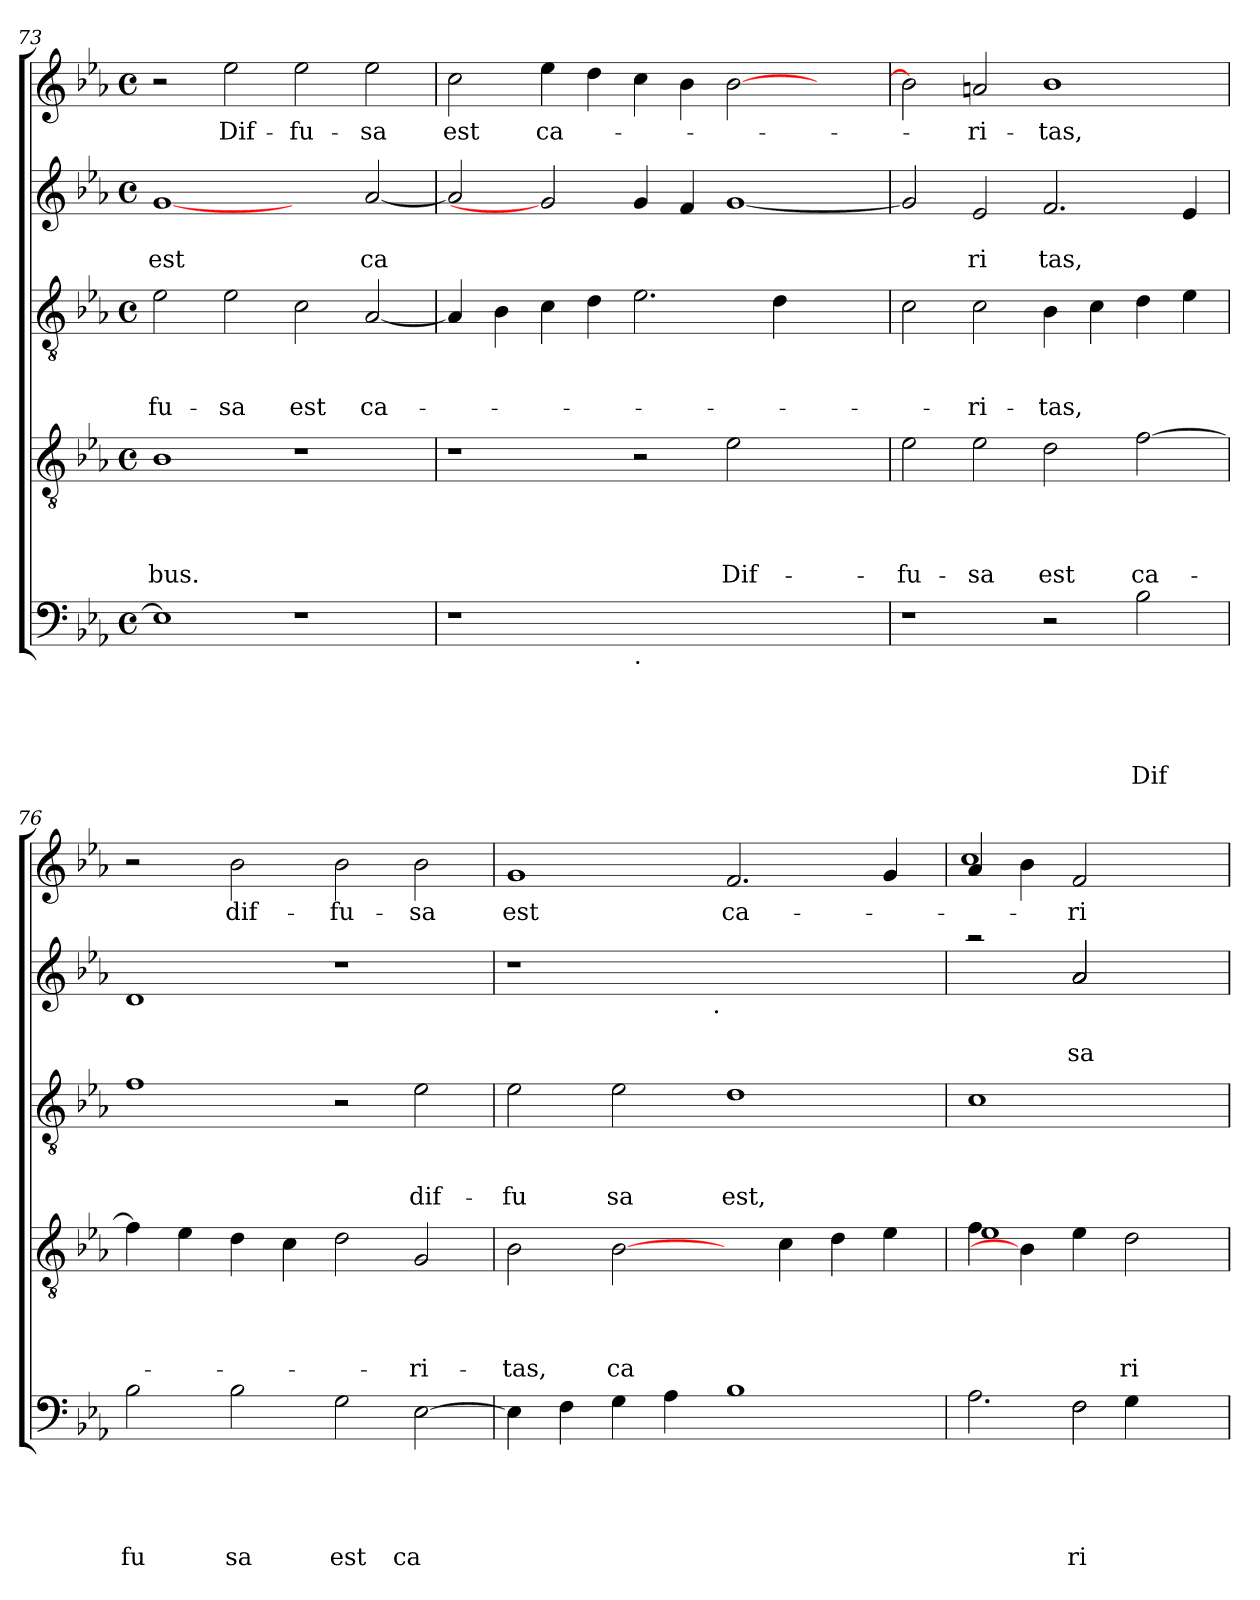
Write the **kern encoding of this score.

**kern	**text	**text	**text	**text	**text	**kern	**text	**text	**text	**text	**kern	**text	**text	**text	**kern	**text	**text	**kern	**text
*part5	*part5	*part5	*part5	*part5	*part5	*part4	*part4	*part4	*part4	*part4	*part3	*part3	*part3	*part3	*part2	*part2	*part2	*part1	*part1
*staff5	*staff5	*staff5	*staff5	*staff5	*staff5	*staff4	*staff4	*staff4	*staff4	*staff4	*staff3	*staff3	*staff3	*staff3	*staff2	*staff2	*staff2	*staff1	*staff1
*clefF4	*	*	*	*	*	*clefGv2	*	*	*	*	*clefGv2	*	*	*	*clefG2	*	*	*clefG2	*
*k[b-e-a-]	*	*	*	*	*	*k[b-e-a-]	*	*	*	*	*k[b-e-a-]	*	*	*	*k[b-e-a-]	*	*	*k[b-e-a-]	*
*E-:	*	*	*	*	*	*E-:	*	*	*	*	*E-:	*	*	*	*E-:	*	*	*E-:	*
*M4/4	*	*	*	*	*	*M4/4	*	*	*	*	*M4/4	*	*	*	*M4/4	*	*	*M4/4	*
*met(c)	*	*	*	*	*	*met(c)	*	*	*	*	*met(c)	*	*	*	*met(c)	*	*	*met(c)	*
=73	=73	=73	=73	=73	=73	=73	=73	=73	=73	=73	=73	=73	=73	=73	=73	=73	=73	=73	=73
!	!	!	!	!	!	!	!	!	!	!LO:LY:b	!	!	!	!LO:LY:b	!	!	!LO:LY:b	!	!
1E-]	.	.	.	.	.	1B-	.	.	.	-bus.	2e-\	.	.	-fu-	[1g	.	est	2r	.
!	!	!	!	!	!	!	!	!	!	!	!	!	!	!LO:LY:b	!	!	!	!	!LO:LY:b
.	.	.	.	.	.	.	.	.	.	.	2e-\	.	.	-sa	.	.	.	2ee-\	Dif-
!	!	!	!	!	!	!	!	!	!	!	!	!	!	!LO:LY:b	!	!	!	!	!LO:LY:b
1r	.	.	.	.	.	1r	.	.	.	.	2c\	.	.	est	2ryy	.	.	2ee-\	-fu-
!	!	!	!	!	!	!	!	!	!	!	!	!	!	!LO:LY:b	!	!	!LO:LY:b	!	!LO:LY:b
.	.	.	.	.	.	.	.	.	.	.	[<2A-/	.	.	ca-	[<2a-/	.	ca	2ee-\	-sa
=74	=74	=74	=74	=74	=74	=74	=74	=74	=74	=74	=74	=74	=74	=74	=74	=74	=74	=74	=74
!	!	!	!	!	!	!	!	!	!	!	!	!	!	!	!	!	!	!	!LO:LY:b
1r	.	.	.	.	.	1r	.	.	.	.	4A-/]	.	.	.	2a-/]	.	.	2cc\	est
.	.	.	.	.	.	.	.	.	.	.	4B-\	.	.	.	.	.	.	.	.
!	!	!	!	!	!	!	!	!	!	!	!	!	!	!	!	!	!	!	!LO:LY:b
.	.	.	.	.	.	.	.	.	.	.	4c\	.	.	.	2g]	.	.	4ee-\	ca-
.	.	.	.	.	.	.	.	.	.	.	4d\	.	.	.	.	.	.	4dd\	.
!LO:TX:b:t=.	!	!	!	!	!	!	!	!	!	!	!	!	!	!	!	!	!	!	!
1.ryy	.	.	.	.	.	2r	.	.	.	.	2.e-\	.	.	.	4g/	.	.	4cc\	.
.	.	.	.	.	.	.	.	.	.	.	.	.	.	.	4f/	.	.	4b-\	.
!	!	!	!	!	!	!	!	!	!	!LO:LY:b	!	!	!	!	!	!	!	!	!
.	.	.	.	.	.	2e-\	.	.	.	Dif-	.	.	.	.	[<1g	.	.	[>2b-\	.
.	.	.	.	.	.	.	.	.	.	.	4d\	.	.	.	.	.	.	.	.
.	.	.	.	.	.	2ryy	.	.	.	.	2ryy	.	.	.	.	.	.	2ryy	.
=75	=75	=75	=75	=75	=75	=75	=75	=75	=75	=75	=75	=75	=75	=75	=75	=75	=75	=75	=75
!	!	!	!	!	!	!	!	!	!	!LO:LY:b	!	!	!	!	!	!	!	!	!
1r	.	.	.	.	.	2e-\	.	.	.	-fu-	2c\	.	.	.	2g/]	.	.	2b-\]	.
!	!	!	!	!	!	!	!	!	!	!LO:LY:b	!	!	!	!LO:LY:b	!	!	!LO:LY:b	!	!LO:LY:b
.	.	.	.	.	.	2e-\	.	.	.	-sa	2c\	.	.	-ri-	2e-/	.	ri	2an/	-ri-
!	!	!	!	!	!	!	!	!	!	!LO:LY:b	!	!	!	!LO:LY:b	!	!	!LO:LY:b	!	!LO:LY:b
2r	.	.	.	.	.	2d\	.	.	.	est	4B-\	.	.	-tas,	2.f/	.	tas,	1b-	-tas,
.	.	.	.	.	.	.	.	.	.	.	4c\	.	.	.	.	.	.	.	.
!	!	!	!	!	!LO:LY:b	!	!	!	!	!LO:LY:b	!	!	!	!	!	!	!	!	!
2B-\	.	.	.	.	Dif	[>2f\	.	.	.	ca-	4d\	.	.	.	.	.	.	.	.
.	.	.	.	.	.	.	.	.	.	.	4e-\	.	.	.	4e-/	.	.	.	.
=76	=76	=76	=76	=76	=76	=76	=76	=76	=76	=76	=76	=76	=76	=76	=76	=76	=76	=76	=76
!	!	!	!	!	!LO:LY:b	!	!	!	!	!	!	!	!	!	!	!	!	!	!
2B-\	.	.	.	.	fu	4f\]	.	.	.	.	1f	.	.	.	1d	.	.	2r	.
.	.	.	.	.	.	4e-\	.	.	.	.	.	.	.	.	.	.	.	.	.
!	!	!	!	!	!LO:LY:b	!	!	!	!	!	!	!	!	!	!	!	!	!	!LO:LY:b
2B-\	.	.	.	.	sa	4d\	.	.	.	.	.	.	.	.	.	.	.	2b-\	dif-
.	.	.	.	.	.	4c\	.	.	.	.	.	.	.	.	.	.	.	.	.
!	!	!	!	!	!LO:LY:b	!	!	!	!	!	!	!	!	!	!	!	!	!	!LO:LY:b
2G\	.	.	.	.	est	2d\	.	.	.	.	2r	.	.	.	1r	.	.	2b-\	-fu-
!	!	!	!	!	!LO:LY:b	!	!	!	!	!LO:LY:b	!	!	!	!LO:LY:b	!	!	!	!	!LO:LY:b
[>2E-\	.	.	.	.	ca	2G/	.	.	.	-ri-	2e-\	.	.	dif-	.	.	.	2b-\	-sa
!!LO:PB:g=z
=77	=77	=77	=77	=77	=77	=77	=77	=77	=77	=77	=77	=77	=77	=77	=77	=77	=77	=77	=77
!	!	!	!	!	!	!	!	!	!	!LO:LY:b	!	!	!	!LO:LY:b	!	!	!	!	!LO:LY:b
*	*	*	*	*	*	*	*	*	*	*	*	*	*	*	*^	*	*	*	*
4E-\]	.	.	.	.	.	2B-\	.	.	.	-tas,	2e-\	.	.	-fu	1r	2ryy	.	.	1g	est
4F\	.	.	.	.	.	.	.	.	.	.	.	.	.	.	.	.	.	.	.	.
!	!	!	!	!	!	!	!	!	!	!LO:LY:b	!	!	!	!LO:LY:b	!	!	!	!	!	!
4G\	.	.	.	.	.	[2B-\	.	.	.	ca	2e-\	.	.	sa	.	4...ryy	.	.	.	.
4A-\	.	.	.	.	.	.	.	.	.	.	.	.	.	.	.	.	.	.	.	.
!	!	!	!	!	!	!	!	!	!	!	!	!	!	!	!	!LO:TX:b:t=.	!	!	!	!
.	.	.	.	.	.	.	.	.	.	.	.	.	.	.	.	1ryy	.	.	.	.
!	!	!	!	!	!	!	!	!	!	!	!	!	!	!LO:LY:b	!	!	!	!	!	!LO:LY:b
1B-	.	.	.	.	.	4ryy	.	.	.	.	1d	.	.	est,	1ryy	.	.	.	2.f/	ca-
.	.	.	.	.	.	4c\	.	.	.	.	.	.	.	.	.	.	.	.	.	.
.	.	.	.	.	.	4d\	.	.	.	.	.	.	.	.	.	.	.	.	.	.
.	.	.	.	.	.	4e-\	.	.	.	.	.	.	.	.	.	.	.	.	4g/	.
.	.	.	.	.	.	.	.	.	.	.	.	.	.	.	.	32ryy	.	.	.	.
=78	=78	=78	=78	=78	=78	=78	=78	=78	=78	=78	=78	=78	=78	=78	=78	=78	=78	=78	=78	=78
*^	*	*	*	*	*	*^	*	*	*	*	*	*	*	*	*	*^	*	*	*^	*
*	*^	*	*	*	*	*	*	*	*	*	*	*	*	*	*	*	*	*	*	*	*	*	*	*
2.A-\	2ryy	2ryy	.	.	.	.	.	4f\	1e-	.	.	.	.	1c	.	.	.	2raa	2ryy	2ryy	.	.	4a-/	1cc	.
.	.	.	.	.	.	.	.	4B-\]	.	.	.	.	.	.	.	.	.	.	.	.	.	.	4b-\	.	.
!	!	!	!	!	!	!	!LO:LY:b	!	!	!	!	!	!	!	!	!	!	!	!	!	!	!LO:LY:b	!	!	!
!	!	!	!	!	!	!	!	!	!	!	!	!	!	!	!	!	!	!	!	!	!	!LO:LY:b	!	!	!
!	!	!	!	!	!	!	!	!	!	!	!	!	!	!	!	!	!	!	!	!	!	!LO:LY:b	!	!	!LO:LY:b
.	2F\	2F\	.	.	.	.	ri-	4e-\	.	.	.	.	.	.	.	.	.	2a-/	2a-/	2a-/	.	-sa	2f/	.	-ri-
!	!	!	!	!	!	!	!	!	!	!	!	!	!LO:LY:b	!	!	!	!	!	!	!	!	!	!	!	!
4G\	.	.	.	.	.	.	.	2d\	.	.	.	.	ri	.	.	.	.	.	.	.	.	.	.	.	.
4ryy	4ryy	4ryy	.	.	.	.	.	.	4ryy	.	.	.	.	4ryy	.	.	.	4ryy	4ryy	4ryy	.	.	4ryy	4ryy	.
*v	*v	*v	*	*	*	*	*	*	*	*	*	*	*	*	*	*	*	*v	*v	*v	*	*	*v	*v	*
*	*	*	*	*	*	*v	*v	*	*	*	*	*	*	*	*	*	*	*	*	*
=	=	=	=	=	=	=	=	=	=	=	=	=	=	=	=	=	=	=	=
*-	*-	*-	*-	*-	*-	*-	*-	*-	*-	*-	*-	*-	*-	*-	*-	*-	*-	*-	*-
